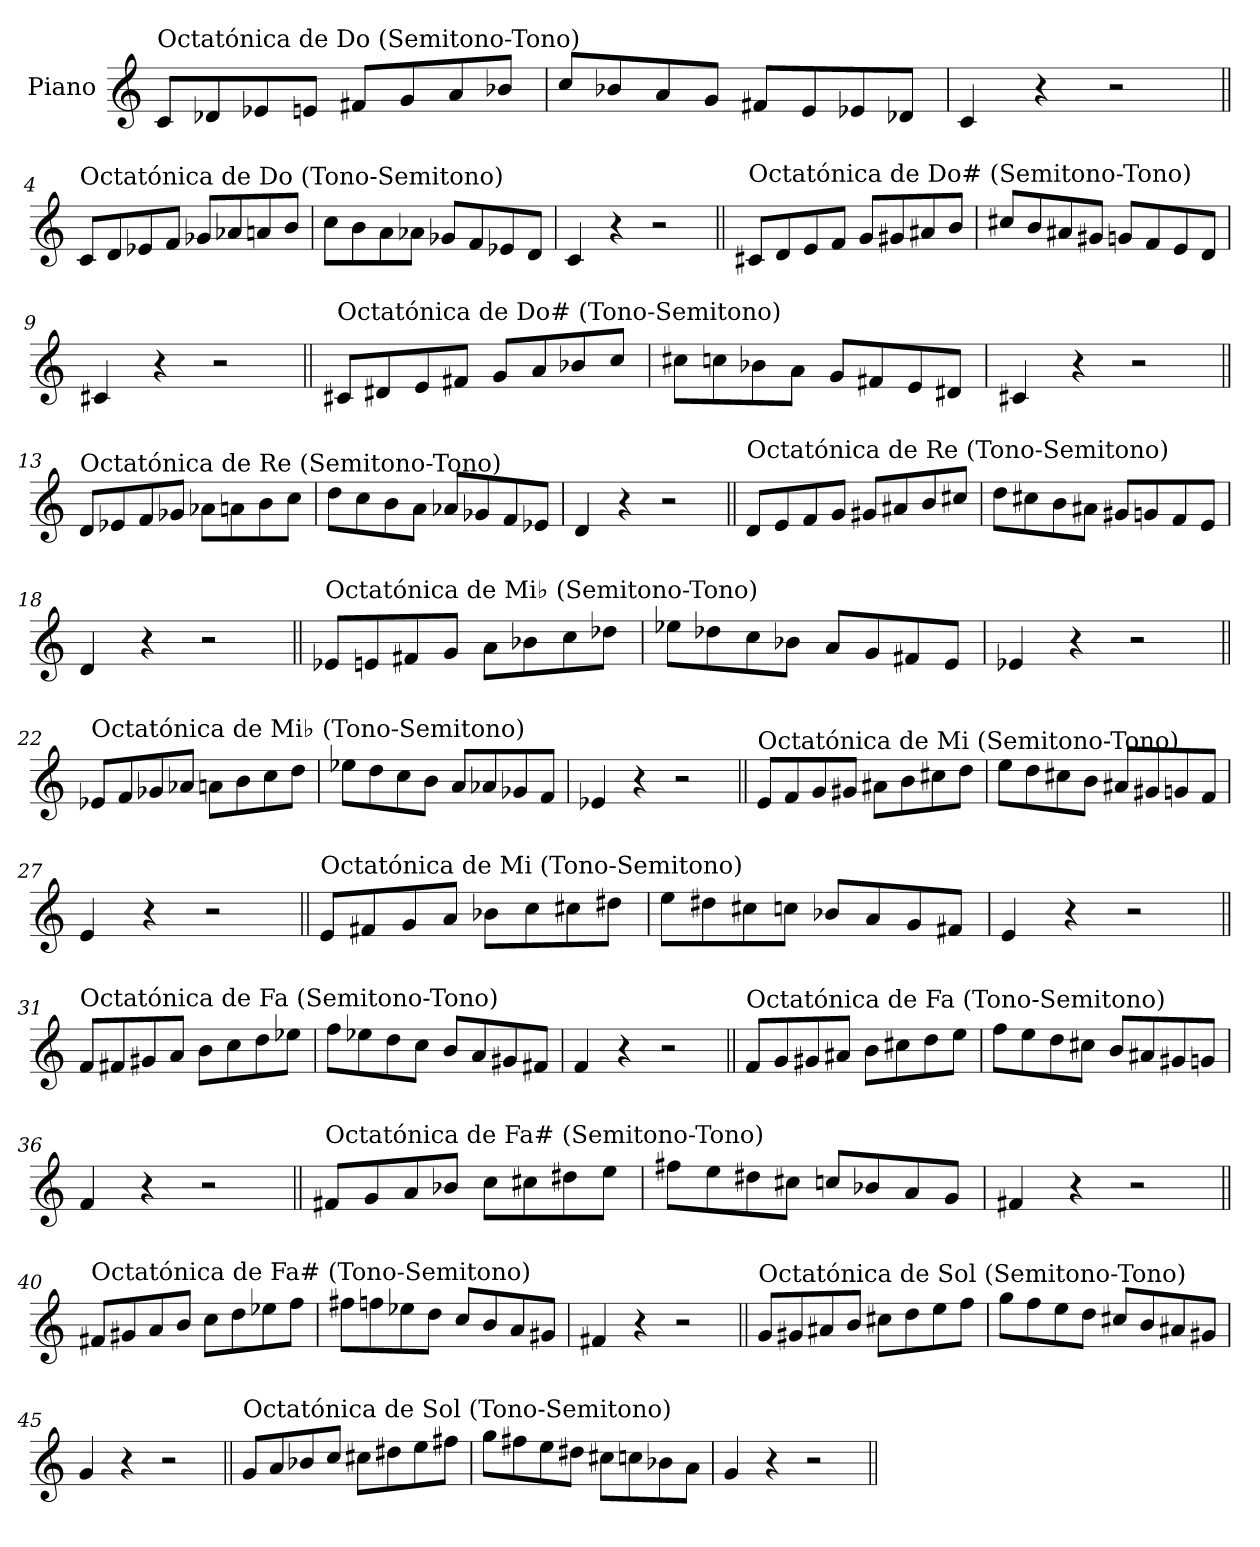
**kern
*part1
*staff1
*I"Piano
*I'Pno.
*clefG2
*k[]
=1
!LO:TX:a:t=Octatónica de Do (Semitono-Tono)
8c/L
8d-X/
8e-X/
8en/J
8f#X/L
8g/
8a/
8b-X/J
=2
8cc/L
8b-X/
8a/
8g/J
8f#X/L
8e/
8e-X/
8d-X/J
=3
4c/
4r
2r
=4||
!LO:TX:a:t=Octatónica de Do (Tono-Semitono)
8c/L
8d/
8e-X/
8f/J
8g-X/L
8a-X/
8an/
8b/J
=5
8cc\L
8b\
8a\
8a-X\J
8g-X/L
8f/
8e-X/
8d/J
=6
4c/
4r
2r
!!LO:LB:g=z
=7||
!LO:TX:a:t=Octatónica de Do# (Semitono-Tono)
8c#X/L
8d/
8e/
8f/J
8g/L
8g#X/
8a#X/
8b/J
=8
8cc#X/L
8b/
8a#X/
8g#X/J
8gn/L
8f/
8e/
8d/J
=9
4c#X/
4r
2r
=10||
!LO:TX:a:t=Octatónica de Do# (Tono-Semitono)
8c#X/L
8d#X/
8e/
8f#X/J
8g/L
8a/
8b-X/
8cc/J
=11
8cc#X\L
8ccn\
8b-X\
8a\J
8g/L
8f#X/
8e/
8d#X/J
=12
4c#X/
4r
2r
!!LO:LB:g=z
=13||
!LO:TX:a:t=Octatónica de Re (Semitono-Tono)
8d/L
8e-X/
8f/
8g-X/J
8a-X\L
8an\
8b\
8cc\J
=14
8dd\L
8cc\
8b\
8a\J
8a-X/L
8g-X/
8f/
8e-X/J
=15
4d/
4r
2r
=16||
!LO:TX:a:t=Octatónica de Re (Tono-Semitono)
8d/L
8e/
8f/
8g/J
8g#X/L
8a#X/
8b/
8cc#X/J
=17
8dd\L
8cc#X\
8b\
8a#X\J
8g#X/L
8gn/
8f/
8e/J
=18
4d/
4r
2r
!!LO:LB:g=z
=19||
!LO:TX:a:t=Octatónica de Mi♭ (Semitono-Tono)
8e-X/L
8en/
8f#X/
8g/J
8a\L
8b-X\
8cc\
8dd-X\J
=20
8ee-X\L
8dd-X\
8cc\
8b-X\J
8a/L
8g/
8f#X/
8e/J
=21
4e-X/
4r
2r
=22||
!LO:TX:a:t=Octatónica de Mi♭ (Tono-Semitono)
8e-X/L
8f/
8g-X/
8a-X/J
8an\L
8b\
8cc\
8dd\J
=23
8ee-X\L
8dd\
8cc\
8b\J
8a/L
8a-X/
8g-X/
8f/J
=24
4e-X/
4r
2r
!!LO:LB:g=z
=25||
!LO:TX:a:t=Octatónica de Mi (Semitono-Tono)
8e/L
8f/
8g/
8g#X/J
8a#X\L
8b\
8cc#X\
8dd\J
=26
8ee\L
8dd\
8cc#X\
8b\J
8a#X/L
8g#X/
8gn/
8f/J
=27
4e/
4r
2r
=28||
!LO:TX:a:t=Octatónica de Mi (Tono-Semitono)
8e/L
8f#X/
8g/
8a/J
8b-X\L
8cc\
8cc#X\
8dd#X\J
=29
8ee\L
8dd#X\
8cc#X\
8ccn\J
8b-X/L
8a/
8g/
8f#X/J
=30
4e/
4r
2r
!!LO:LB:g=z
=31||
!LO:TX:a:t=Octatónica de Fa (Semitono-Tono)
8f/L
8f#X/
8g#X/
8a/J
8b\L
8cc\
8dd\
8ee-X\J
=32
8ff\L
8ee-X\
8dd\
8cc\J
8b/L
8a/
8g#X/
8f#X/J
=33
4f/
4r
2r
=34||
!LO:TX:a:t=Octatónica de Fa (Tono-Semitono)
8f/L
8g/
8g#X/
8a#X/J
8b\L
8cc#X\
8dd\
8ee\J
=35
8ff\L
8ee\
8dd\
8cc#X\J
8b/L
8a#X/
8g#X/
8gn/J
=36
4f/
4r
2r
!!LO:PB:g=z
=37||
!LO:TX:a:t=Octatónica de Fa# (Semitono-Tono)
8f#X/L
8g/
8a/
8b-X/J
8cc\L
8cc#X\
8dd#X\
8ee\J
=38
8ff#X\L
8ee\
8dd#X\
8cc#X\J
8ccn/L
8b-X/
8a/
8g/J
=39
4f#X/
4r
2r
=40||
!LO:TX:a:t=Octatónica de Fa# (Tono-Semitono)
8f#X/L
8g#X/
8a/
8b/J
8cc\L
8dd\
8ee-X\
8ff\J
=41
8ff#X\L
8ffn\
8ee-X\
8dd\J
8cc/L
8b/
8a/
8g#X/J
=42
4f#X/
4r
2r
!!LO:LB:g=z
=43||
!LO:TX:a:t=Octatónica de Sol (Semitono-Tono)
8g/L
8g#X/
8a#X/
8b/J
8cc#X\L
8dd\
8ee\
8ff\J
=44
8gg\L
8ff\
8ee\
8dd\J
8cc#X/L
8b/
8a#X/
8g#X/J
=45
4g/
4r
2r
=46||
!LO:TX:a:t=Octatónica de Sol (Tono-Semitono)
8g/L
8a/
8b-X/
8cc/J
8cc#X\L
8dd#X\
8ee\
8ff#X\J
=47
8gg\L
8ff#X\
8ee\
8dd#X\J
8cc#X\L
8ccn\
8b-X\
8a\J
=48
4g/
4r
2r
=||
*-
